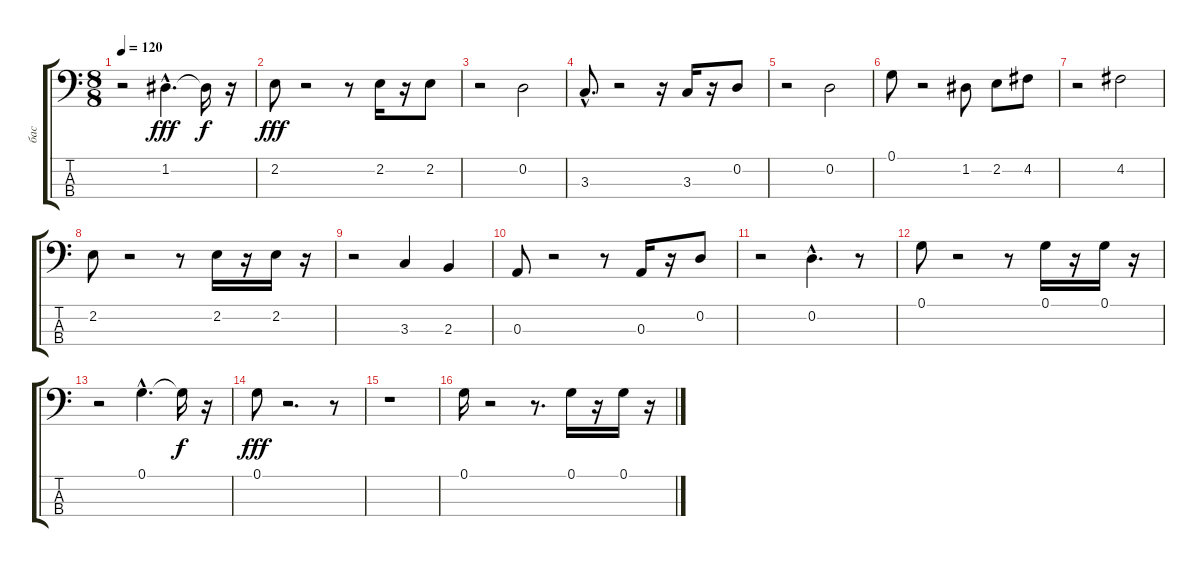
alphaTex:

\track ("бас" "бас") {instrument acousticbass}
\staff {score tabs}
\tuning (G2 D2 A1 E1) {hide}
\ts (8 8)
\tempo 120
\clef f4
\ks c
r.2{dy fff} 1.2{hac}.4{d} 1.2{t}.16{dy f} r.16 |
2.2.8{dy fff} r.2 r.8 2.2.16 r.16 2.2.8 |
r.2 0.2.2 |
3.3{hac}.8{d} r.2 r.16 3.3.16 r.16 0.2.8 |
r.2 0.2.2 |
0.1.8 r.2 1.2.8 2.2.8 4.2.8 |
r.2 4.2.2 |
2.2.8 r.2 r.8 2.2.16 r.16 2.2.16 r.16 |
r.2 3.3.4 2.3.4 |
0.3.8 r.2 r.8 0.3.16 r.16 0.2.8 |
r.2 0.2{hac}.4{d} r.8 |
0.1.8 r.2 r.8 0.1.16 r.16 0.1.16 r.16 |
r.2 0.1{hac}.4{d} 0.1{t}.16{dy f} r.16 |
0.1.8{dy fff} r.2{d} r.8 |
r.1 |
0.1.16 r.2 r.8{d} 0.1.16 r.16 0.1.16 r.16
